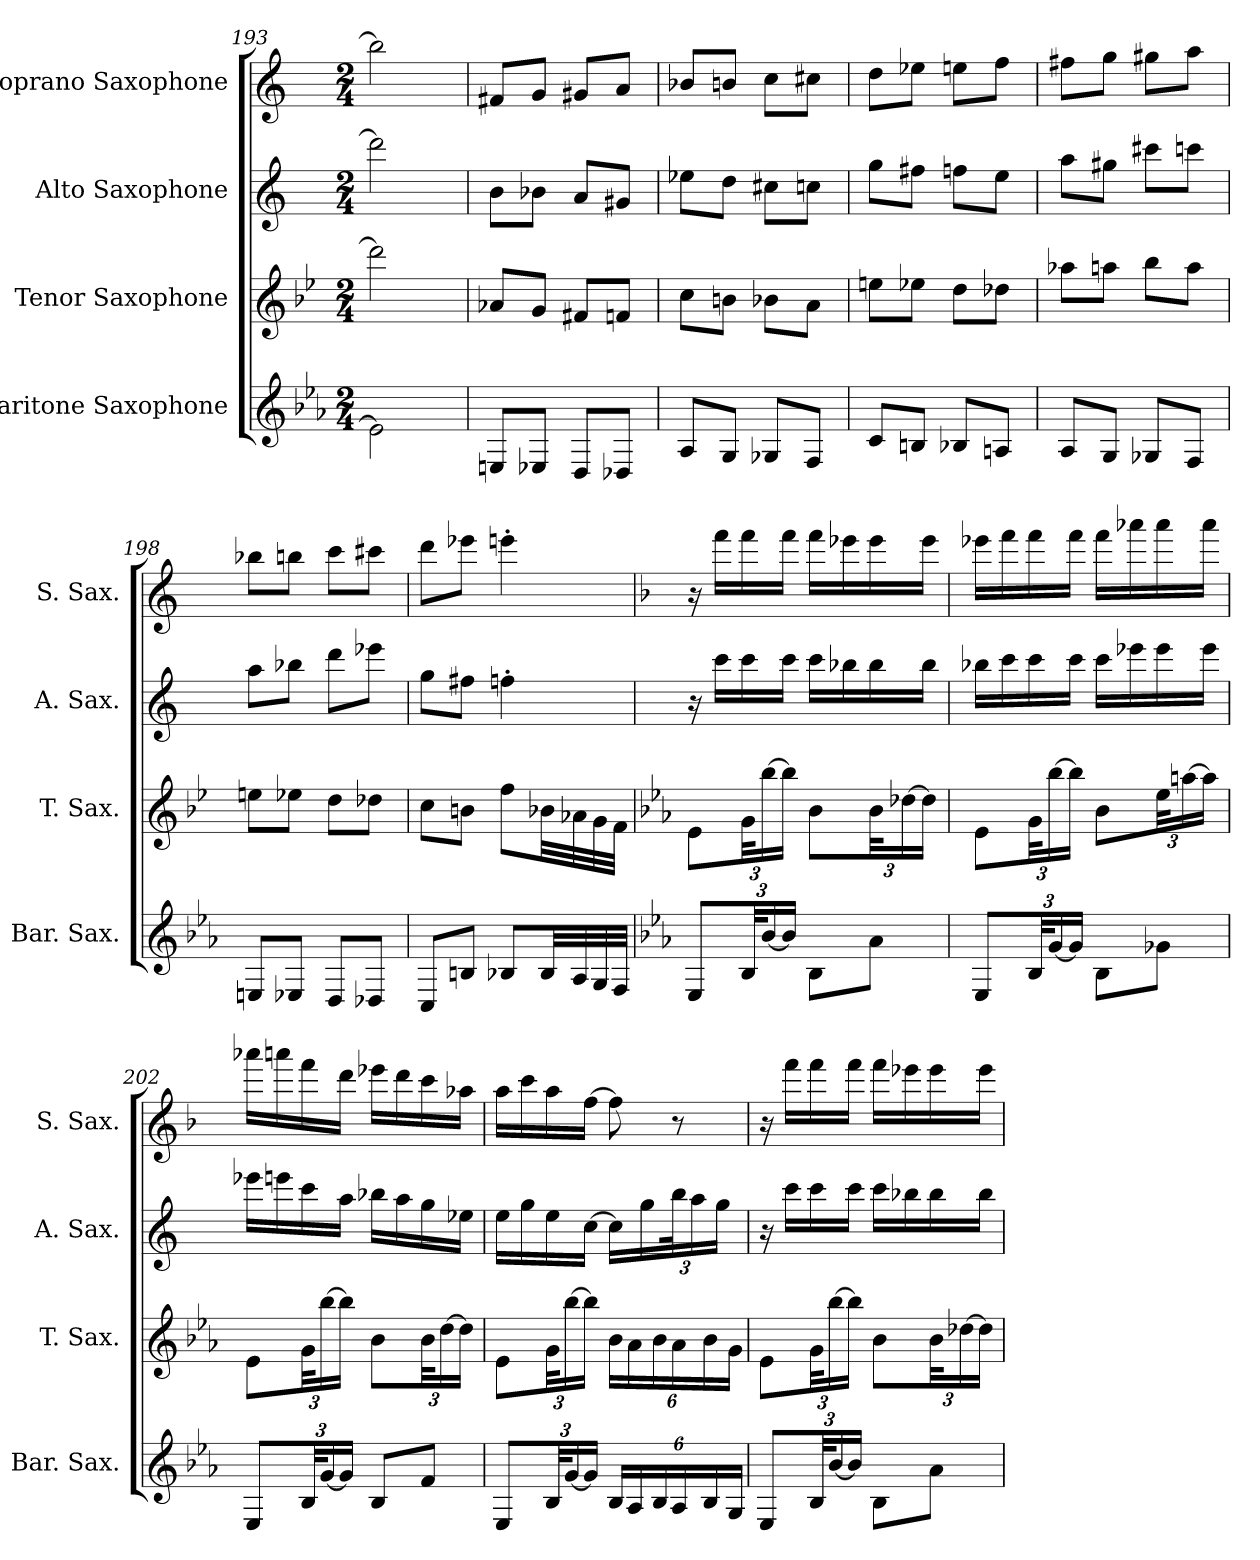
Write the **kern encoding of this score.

**kern	**kern	**kern	**kern
*part4	*part3	*part2	*part1
*staff4	*staff3	*staff2	*staff1
*I"Baritone Saxophone	*I"Tenor Saxophone	*I"Alto Saxophone	*I"Soprano Saxophone
*I'Bar. Sax.	*I'T. Sax.	*I'A. Sax.	*I'S. Sax.
*clefG2	*clefG2	*clefG2	*clefG2
*ITrd12c21	*ITrd8c14	*ITrd5c9	*ITrd1c2
*k[b-e-a-]	*k[b-e-]	*k[b-e-a-]	*k[b-e-]
*M2/4	*M2/4	*M2/4	*M2/4
=193	=193	=193	=193
2E-\]	2dd-\]	2ff\]	2aa\]
=194	=194	=194	=194
8EEn/L	8A-X/L	8d\L	8en/L
8EE-X/J	8G/J	8d-X\J	8f/J
8DD/L	8F#X/L	8c/L	8f#X/L
8DD-X/J	8Fn/J	8Bn/J	8g/J
=195	=195	=195	=195
8AA-/L	8c\L	8g-X\L	8a-X/L
8GG/J	8Bn\J	8f\J	8an/J
8GG-X/L	8B-X\L	8en\L	8b-\L
8FF/J	8A\J	8e-X\J	8bn\J
=196	=196	=196	=196
8C/L	8en\L	8b-\L	8cc\L
8BBn/J	8e-X\J	8an\J	8dd-X\J
8BB-X/L	8d\L	8a-X\L	8ddn\L
8AAn/J	8d-X\J	8g\J	8ee-\J
=197	=197	=197	=197
8AA-/L	8a-X\L	8cc\L	8een\L
8GG/J	8an\J	8bn\J	8ff\J
8GG-X/L	8b-\L	8een\L	8ff#X\L
8FF/J	8a\J	8ee-X\J	8gg\J
=198	=198	=198	=198
*	*	*	*MM120
8EEn/L	8en\L	8cc\L	8aa-X\L
8EE-X/J	8e-X\J	8dd-X\J	8aan\J
*	*	*	*MM110
8DD/L	8d\L	8ff\L	8bb-\L
8DD-X/J	8d-X\J	8gg-X\J	8bbn\J
!!LO:LB:g=z
=199	=199	=199	=199
*	*	*	*MM100
8CC/L	8c\L	8b-\L	8ccc\L
8BBn/J	8Bn\J	8an\J	8ddd-X\J
*	*	*	*MM40
8BB-X/L	8f\L	4a-X'\	4dddn'\
32BB-/LL	32B-X\LL	.	.
32AA-/	32A-X\	.	.
32GG/	32G\	.	.
32FF/JJJ	32F\JJJ	.	.
=200	=200	=200	=200
*	*k[b-e-a-]	*	*k[b-e-a-]
*	*	*	*MM68
8EE-/L	8E-\L	16r	16r
.	.	16ee-\LL	16eee-\LL
*Xbrackettup	*Xbrackettup	*	*
48BB-/KL	48G\KL	16ee-\	16eee-\
[24B-/	[24b-\	.	.
16B-/JJ]	16b-\JJ]	16ee-\JJ	16eee-\JJ
8BB-\L	8B-\L	16ee-\LL	16eee-\LL
.	.	16dd-X\	16ddd-X\
8A-\J	48B-\KL	16dd-\	16ddd-\
.	[24d-X\	.	.
.	16d-\JJ]	16dd-\JJ	16ddd-\JJ
=201	=201	=201	=201
8EE-/L	8E-\L	16dd-X\LL	16ddd-X\LL
.	.	16ee-\	16eee-\
48BB-/KL	48G\KL	16ee-\	16eee-\
[24G/	[24b-\	.	.
16G/JJ]	16b-\JJ]	16ee-\JJ	16eee-\JJ
8BB-\L	8B-\L	16ee-\LL	16eee-\LL
.	.	16gg-X\	16ggg-X\
8G-X\J	48e-\KL	16gg-\	16ggg-\
.	[24an\	.	.
.	16a\JJ]	16gg-\JJ	16ggg-\JJ
!!LO:LB:g=z
=202	=202	=202	=202
8EE-/L	8E-\L	16gg-X\LL	16ggg-X\LL
.	.	16ggn\	16gggn\
48BB-/KL	48G\KL	16ee-\	16eee-\
[24G/	[24b-\	.	.
16G/JJ]	16b-\JJ]	16cc\JJ	16ccc\JJ
8BB-/L	8B-\L	16dd-X\LL	16ddd-X\LL
.	.	16cc\	16ccc\
8F/J	48B-\KL	16b-\	16bb-\
.	[24d\	.	.
.	16d\JJ]	16g-X\JJ	16gg-X\JJ
=203	=203	=203	=203
8EE-/L	8E-\L	16g\LL	16gg\LL
.	.	16b-\	16bb-\
48BB-/KL	48G\KL	16g\	16gg\
[24G/	[24b-\	.	.
16G/JJ]	16b-\JJ]	[16e-\JJ	[16ee-\JJ
24BB-/LL	24B-\LL	16e-\LL]	8ee-\]
24AA-/	24A-\	.	.
.	.	16b-\	.
24BB-/	24B-\	.	.
*	*	*Xbrackettup	*
24AA-/	24A-\	48dd\K	8r
.	.	24cc\	.
24BB-/	24B-\	.	.
.	.	16b-\JJ	.
24GG/JJ	24G\JJ	.	.
=204	=204	=204	=204
8EE-/L	8E-\L	16r	16r
.	.	16ee-\LL	16eee-\LL
48BB-/KL	48G\KL	16ee-\	16eee-\
[24B-/	[24b-\	.	.
16B-/JJ]	16b-\JJ]	16ee-\JJ	16eee-\JJ
8BB-\L	8B-\L	16ee-\LL	16eee-\LL
.	.	16dd-X\	16ddd-X\
8A-\J	48B-\KL	16dd-\	16ddd-\
.	[24d-X\	.	.
.	16d-\JJ]	16dd-\JJ	16ddd-\JJ
=	=	=	=
*-	*-	*-	*-
